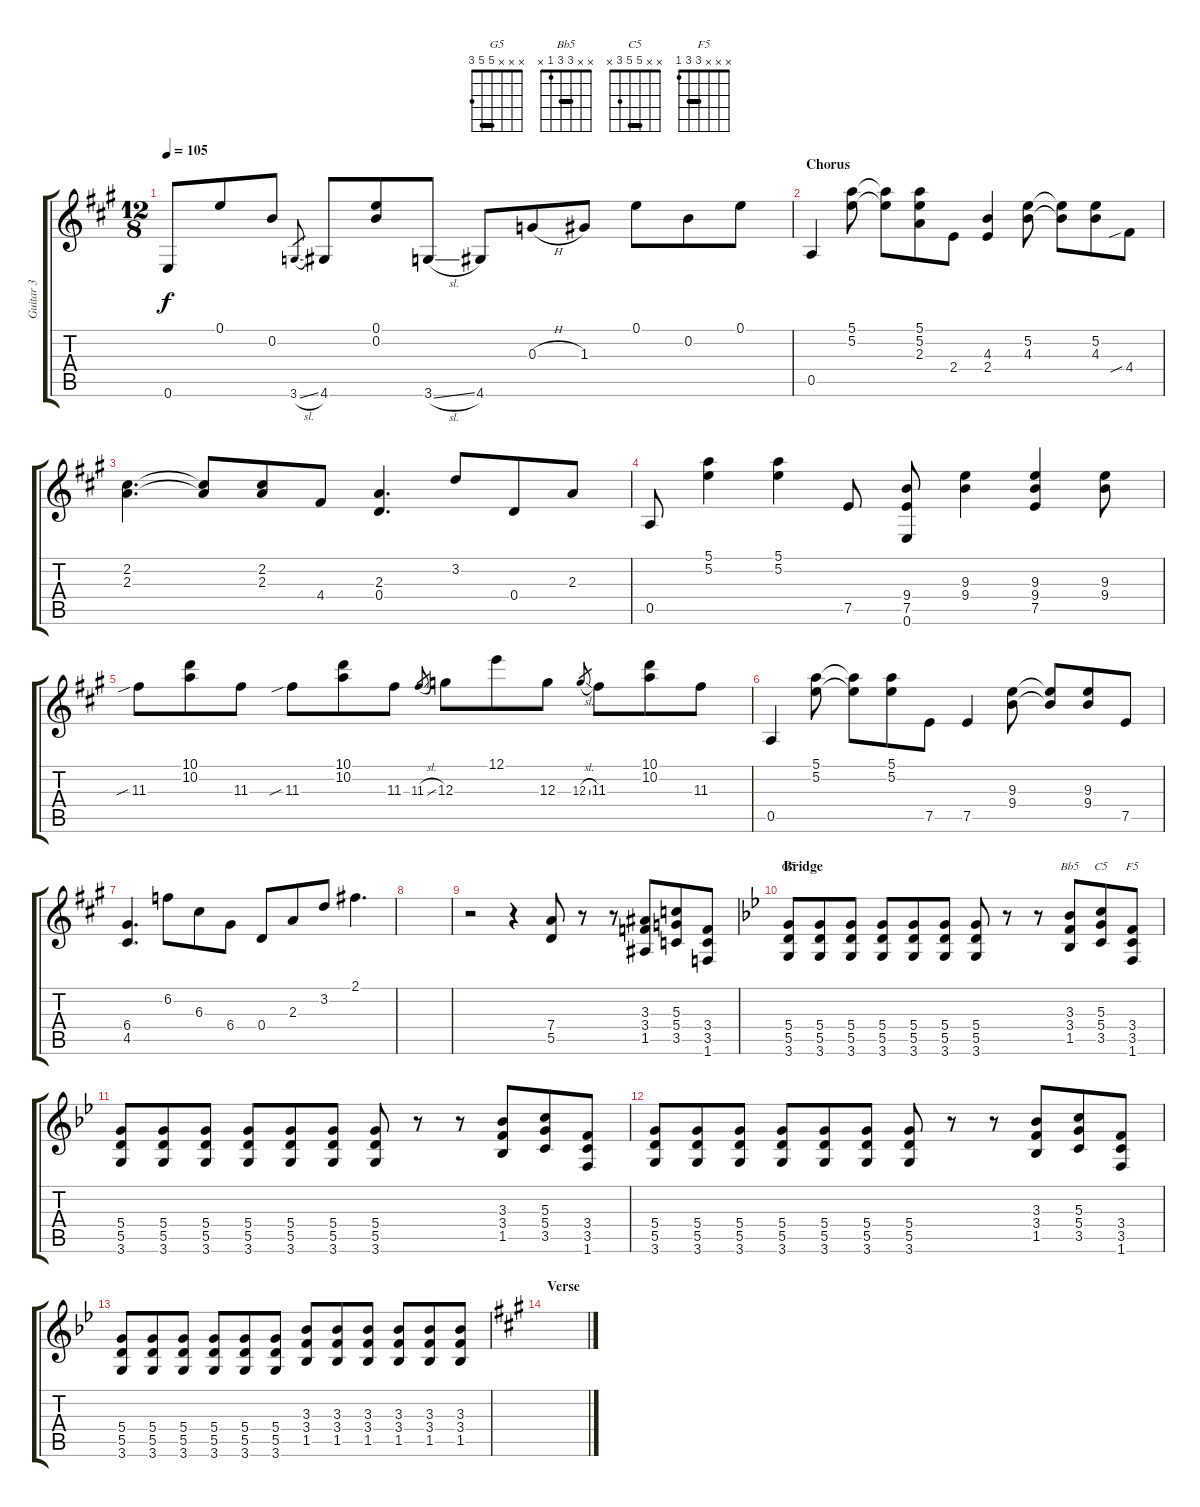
\track ("Guitar 3" "Guitar 3") {instrument distortionguitar}
\staff {score tabs}
\tuning (E4 B3 G3 D3 A2 E2) {hide}
\chord ("G5" x x x 5 5 3) {barre 5}
\chord ("Bb5" x x 3 3 1 x) {barre 3}
\chord ("C5" x x 5 5 3 x) {barre 5}
\chord ("F5" x x x 3 3 1) {barre 3}
\ts (12 8)
\tempo 105
\clef g2
\ks a
0.6.8{dy f} 0.1.8 0.2.8 3.6{sl}.8{gr} 4.6.8 (0.1 0.2).8 3.6{sl}.8 4.6.8 0.3{h}.8 1.3.8 0.1.8 0.2.8 0.1.8 |
\section ("" "Chorus")
0.5.4 (5.1 5.2).8 (5.1{t} 5.2{t}).8 (5.1 5.2 2.3).8 2.4.8 (4.3 2.4).4 (5.2 4.3).8 (5.2{t} 4.3{t}).8 (5.2 4.3).8 4.4{sib}.8 |
(2.2 2.3).4{d} (2.2{t} 2.3{t}).8 (2.2 2.3).8 4.4.8 (2.3 0.4).4{d} 3.2.8 0.4.8 2.3.8 |
0.5.8 (5.1 5.2).4 (5.1 5.2).4 7.5.8 (9.4 7.5 0.6).8 (9.3 9.4).4 (9.3 9.4 7.5).4 (9.3 9.4).8 |
11.3{sib}.8 (10.1 10.2).8 11.3.8 11.3{sib}.8 (10.1 10.2).8 11.3.8 11.3{sl}.8{gr} 12.3.8 12.1.8 12.3.8 12.3{sl}.8{gr} 11.3.8 (10.1 10.2).8 11.3.8 |
0.5.4 (5.1 5.2).8 (5.1{t} 5.2{t}).8 (5.1 5.2).8 7.5.8 7.5.4 (9.3 9.4).8 (9.3{t} 9.4{t}).8 (9.3 9.4).8 7.5.8 |
(6.4 4.5).4{d} 6.2.8 6.3.8 6.4.8 0.4.8 2.3.8 3.2.8 2.1.4{d} |
|
r.2 r.4 (7.4 5.5).8 r.8 r.8 (3.3 3.4 1.5).8 (5.3 5.4 3.5).8 (3.4 3.5 1.6).8 |
\section ("" "Bridge")
\ks bb
(5.4 5.5 3.6).8{ch "G5"} (5.4 5.5 3.6).8 (5.4 5.5 3.6).8 (5.4 5.5 3.6).8 (5.4 5.5 3.6).8 (5.4 5.5 3.6).8 (5.4 5.5 3.6).8 r.8 r.8 (3.3 3.4 1.5).8{ch "Bb5"} (5.3 5.4 3.5).8{ch "C5"} (3.4 3.5 1.6).8{ch "F5"} |
(5.4 5.5 3.6).8 (5.4 5.5 3.6).8 (5.4 5.5 3.6).8 (5.4 5.5 3.6).8 (5.4 5.5 3.6).8 (5.4 5.5 3.6).8 (5.4 5.5 3.6).8 r.8 r.8 (3.3 3.4 1.5).8 (5.3 5.4 3.5).8 (3.4 3.5 1.6).8 |
(5.4 5.5 3.6).8 (5.4 5.5 3.6).8 (5.4 5.5 3.6).8 (5.4 5.5 3.6).8 (5.4 5.5 3.6).8 (5.4 5.5 3.6).8 (5.4 5.5 3.6).8 r.8 r.8 (3.3 3.4 1.5).8 (5.3 5.4 3.5).8 (3.4 3.5 1.6).8 |
(5.4 5.5 3.6).8 (5.4 5.5 3.6).8 (5.4 5.5 3.6).8 (5.4 5.5 3.6).8 (5.4 5.5 3.6).8 (5.4 5.5 3.6).8 (3.3 3.4 1.5).8 (3.3 3.4 1.5).8 (3.3 3.4 1.5).8 (3.3 3.4 1.5).8 (3.3 3.4 1.5).8 (3.3 3.4 1.5).8 |
\section ("" "Verse")
\ks a
